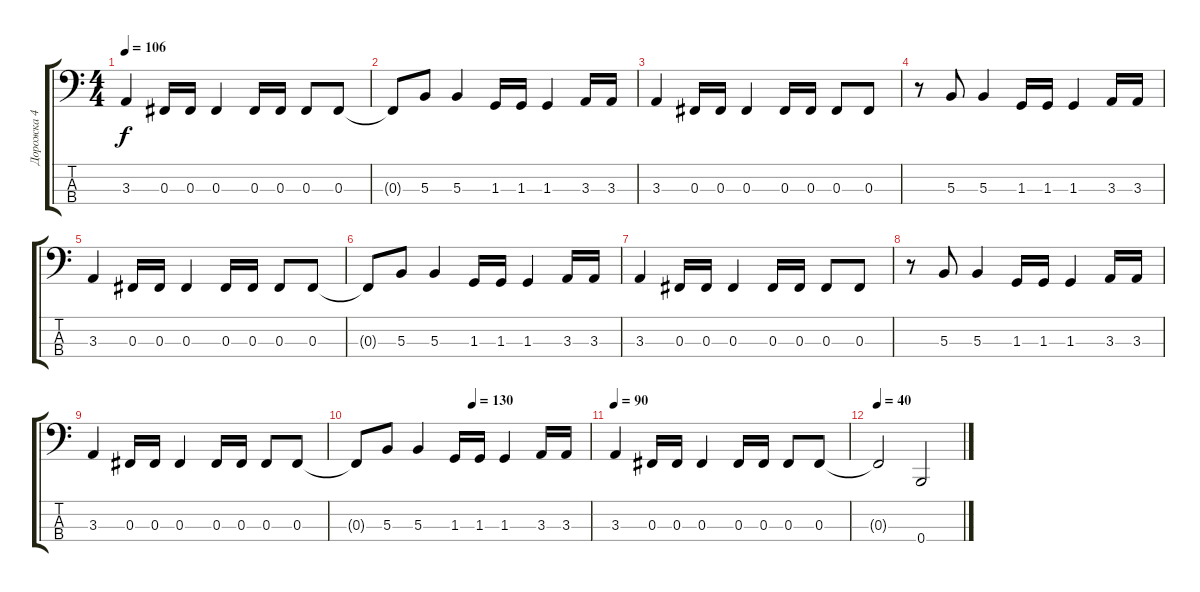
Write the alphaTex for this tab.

\track ("Дорожка 4" "Дорожка 4") {instrument electricbasspick}
\staff {score tabs}
\tuning (E2 B1 Gb1 B0) {hide}
\ts (4 4)
\tempo 106
\clef f4
\ks c
3.3.4{dy f} 0.3.16 0.3.16 0.3.4 0.3.16 0.3.16 0.3.8 0.3.8 |
0.3{t}.8 5.3.8 5.3.4 1.3.16 1.3.16 1.3.4 3.3.16 3.3.16 |
3.3.4 0.3.16 0.3.16 0.3.4 0.3.16 0.3.16 0.3.8 0.3.8 |
r.8 5.3.8 5.3.4 1.3.16 1.3.16 1.3.4 3.3.16 3.3.16 |
3.3.4 0.3.16 0.3.16 0.3.4 0.3.16 0.3.16 0.3.8 0.3.8 |
0.3{t}.8 5.3.8 5.3.4 1.3.16 1.3.16 1.3.4 3.3.16 3.3.16 |
3.3.4 0.3.16 0.3.16 0.3.4 0.3.16 0.3.16 0.3.8 0.3.8 |
r.8 5.3.8 5.3.4 1.3.16 1.3.16 1.3.4 3.3.16 3.3.16 |
3.3.4 0.3.16 0.3.16 0.3.4 0.3.16 0.3.16 0.3.8 0.3.8 |
\tempo (130 0.5)
0.3{t}.8 5.3.8 5.3.4 1.3.16 1.3.16 1.3.4 3.3.16 3.3.16 |
\tempo 90
3.3.4 0.3.16 0.3.16 0.3.4 0.3.16 0.3.16 0.3.8 0.3.8 |
\tempo 40
0.3{t}.2 0.4.2
